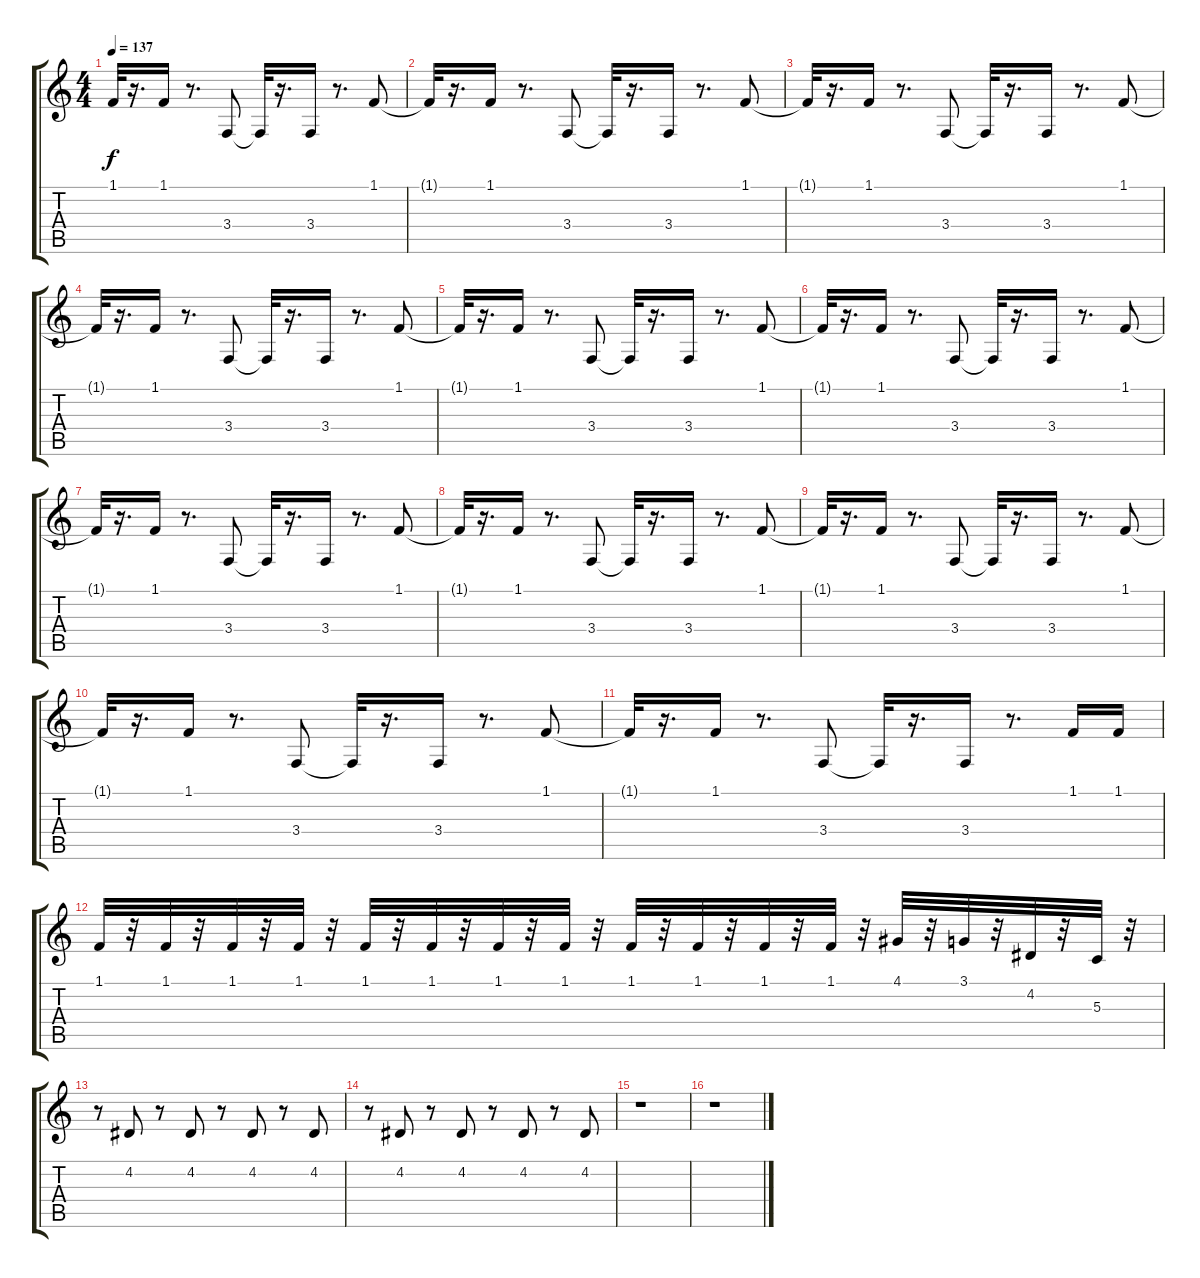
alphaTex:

\track "" {instrument lead2sawtooth}
\staff {score tabs}
\tuning (E4 B3 G3 D3 A2 E2) {hide}
\ts (4 4)
\tempo 137
\clef g2
\ks c
1.1{t}.32{dy f} r.16{d} 1.1.16 r.8{d} 3.4.8 3.4{t}.32 r.16{d} 3.4.16 r.8{d} 1.1.8 |
1.1{t}.32 r.16{d} 1.1.16 r.8{d} 3.4.8 3.4{t}.32 r.16{d} 3.4.16 r.8{d} 1.1.8 |
1.1{t}.32 r.16{d} 1.1.16 r.8{d} 3.4.8 3.4{t}.32 r.16{d} 3.4.16 r.8{d} 1.1.8 |
1.1{t}.32 r.16{d} 1.1.16 r.8{d} 3.4.8 3.4{t}.32 r.16{d} 3.4.16 r.8{d} 1.1.8 |
1.1{t}.32 r.16{d} 1.1.16 r.8{d} 3.4.8 3.4{t}.32 r.16{d} 3.4.16 r.8{d} 1.1.8 |
1.1{t}.32 r.16{d} 1.1.16 r.8{d} 3.4.8 3.4{t}.32 r.16{d} 3.4.16 r.8{d} 1.1.8 |
1.1{t}.32 r.16{d} 1.1.16 r.8{d} 3.4.8 3.4{t}.32 r.16{d} 3.4.16 r.8{d} 1.1.8 |
1.1{t}.32 r.16{d} 1.1.16 r.8{d} 3.4.8 3.4{t}.32 r.16{d} 3.4.16 r.8{d} 1.1.8 |
1.1{t}.32 r.16{d} 1.1.16 r.8{d} 3.4.8 3.4{t}.32 r.16{d} 3.4.16 r.8{d} 1.1.8 |
1.1{t}.32 r.16{d} 1.1.16 r.8{d} 3.4.8 3.4{t}.32 r.16{d} 3.4.16 r.8{d} 1.1.8 |
1.1{t}.32 r.16{d} 1.1.16 r.8{d} 3.4.8 3.4{t}.32 r.16{d} 3.4.16 r.8{d} 1.1.16{volume 13} 1.1.16 |
1.1.32{volume 13 balance 16} r.32 1.1.32{volume 13 balance 15} r.32 1.1.32{volume 12 balance 14} r.32 1.1.32{volume 12 balance 12} r.32 1.1.32{volume 11 balance 11} r.32 1.1.32{volume 11 balance 10} r.32 1.1.32{volume 10 balance 9} r.32 1.1.32{volume 10 balance 8} r.32 1.1.32{volume 9 balance 7} r.32 1.1.32{volume 9 balance 6} r.32 1.1.32{volume 8 balance 4} r.32 1.1.32{volume 8 balance 3} r.32 4.1.32{volume 9 balance 2} r.32 3.1.32{volume 9 balance 1} r.32 4.2.32{volume 9 balance 0} r.32 5.3.32{volume 8} r.32 |
r.8 4.2.8{volume 6} r.8 4.2.8{volume 5} r.8 4.2.8{volume 4} r.8 4.2.8{volume 4} |
r.8 4.2.8{volume 3} r.8 4.2.8{volume 2} r.8 4.2.8{volume 1} r.8 4.2.8{volume 0} |
r.1 |
r.1
